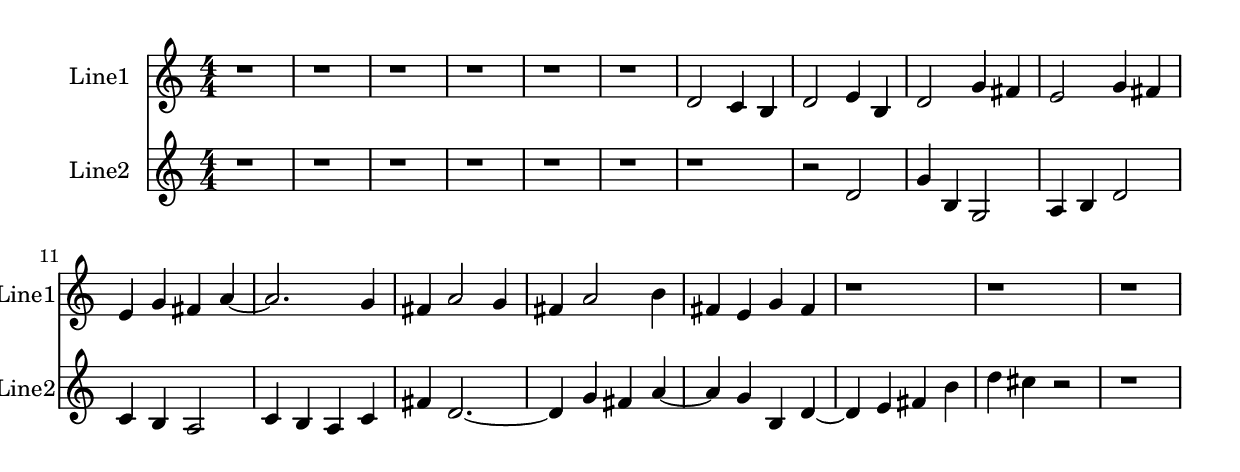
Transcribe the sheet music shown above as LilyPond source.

% 2016-09-05 17:31

\version "2.18.2"
\language "english"

\header {}

\layout {}

\paper {}

\score {
    \new Score <<
        \context Staff = "line1" {
            \set Staff.instrumentName = \markup { Line1 }
            \set Staff.shortInstrumentName = \markup { Line1 }
            {
                \numericTimeSignature
                \time 4/4
                \bar "||"
                \accidentalStyle modern-cautionary
                r1
                r1
                r1
                r1
                r1
                r1
                d'2
                c'4
                b4
                d'2
                e'4
                b4
                d'2
                g'4
                fs'4
                e'2
                g'4
                fs'4
                e'4
                g'4
                fs'4
                a'4 ~
                a'2.
                g'4
                fs'4
                a'2
                g'4
                fs'4
                a'2
                b'4
                fs'4
                e'4
                g'4
                fs'4
                r1
                r1
                r1
            }
        }
        \context Staff = "line2" {
            \set Staff.instrumentName = \markup { Line2 }
            \set Staff.shortInstrumentName = \markup { Line2 }
            {
                \numericTimeSignature
                \time 4/4
                \bar "||"
                \accidentalStyle modern-cautionary
                r1
                r1
                r1
                r1
                r1
                r1
                r1
                r2
                d'2
                g'4
                b4
                g2
                a4
                b4
                d'2
                c'4
                b4
                a2
                c'4
                b4
                a4
                c'4
                fs'4
                d'2. ~
                d'4
                g'4
                fs'4
                a'4 ~
                a'4
                g'4
                b4
                d'4 ~
                d'4
                e'4
                fs'4
                b'4
                d''4
                cs''4
                r2
                r1
            }
        }
    >>
}